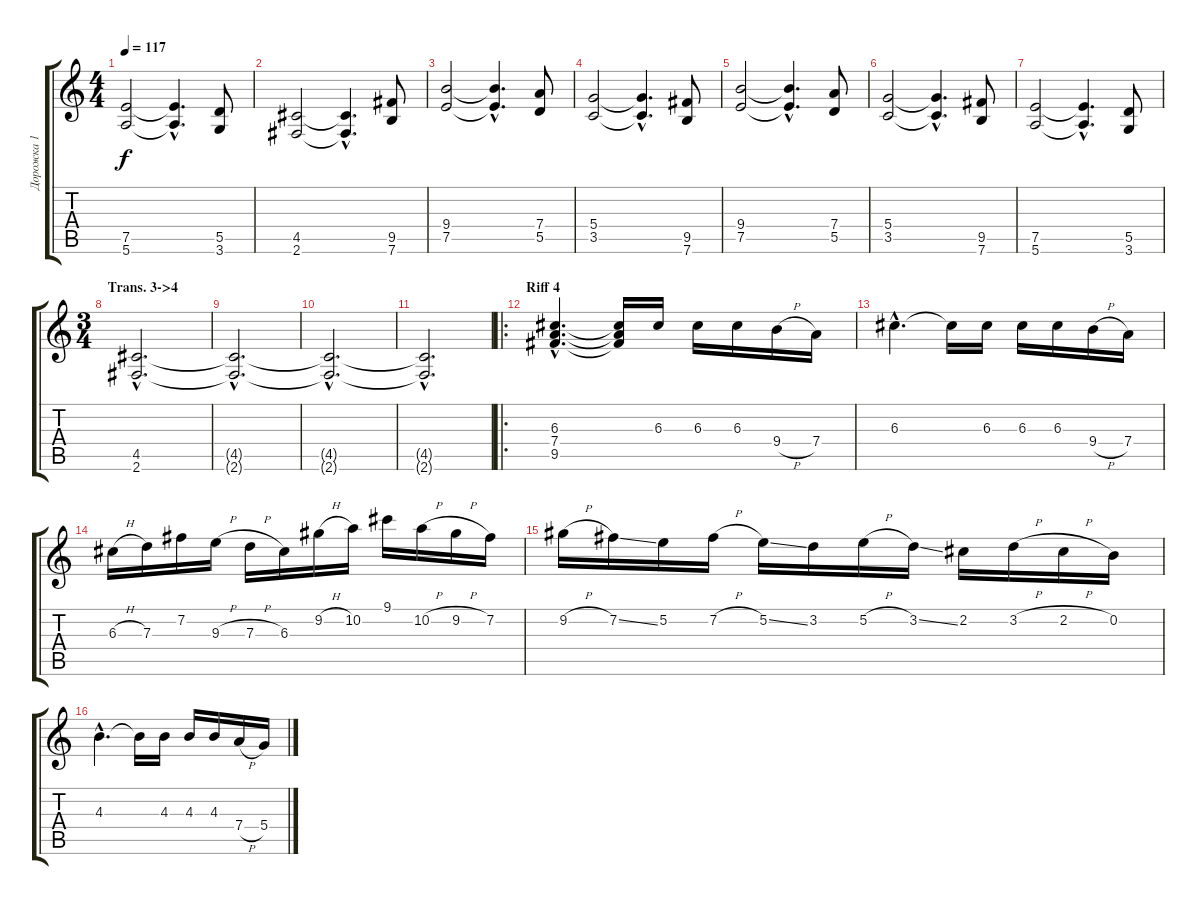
\track ("Дорожка 1" "Дорожка 1") {instrument distortionguitar}
\staff {score tabs}
\tuning (E4 B3 G3 D3 A2 E2) {hide}
\ts (4 4)
\tempo 117
\clef g2
\ks c
(7.5 5.6).2{dy f} (7.5{hac t} 5.6{hac t}).4{d} (5.5 3.6).8 |
(4.5 2.6).2 (4.5{hac t} 2.6{hac t}).4{d} (9.5 7.6).8 |
(9.4 7.5).2 (9.4{hac t} 7.5{hac t}).4{d} (7.4 5.5).8 |
(5.4 3.5).2 (5.4{hac t} 3.5{hac t}).4{d} (9.5 7.6).8 |
(9.4 7.5).2 (9.4{hac t} 7.5{hac t}).4{d} (7.4 5.5).8 |
(5.4 3.5).2 (5.4{hac t} 3.5{hac t}).4{d} (9.5 7.6).8 |
(7.5 5.6).2 (7.5{hac t} 5.6{hac t}).4{d} (5.5 3.6).8 |
\ts (3 4)
\section ("" "Trans. 3->4")
(4.5{hac} 2.6{hac}).2{d} |
(4.5{hac t} 2.6{hac t}).2{d} |
(4.5{hac t} 2.6{hac t}).2{d} |
(4.5{hac t} 2.6{hac t}).2{d} |
\ro
\section ("" "Riff 4")
(6.3{hac} 7.4{hac} 9.5{hac}).4{d} (6.3{t} 7.4{t} 9.5{t}).16 6.3.16 6.3.16 6.3.16 9.4{h}.16 7.4.16 |
6.3{hac}.4{d} 6.3{t}.16 6.3.16 6.3.16 6.3.16 9.4{h}.16 7.4.16 |
6.3{h}.16 7.3.16 7.2.16 9.3{h}.16 7.3{h}.16 6.3.16 9.2{h}.16 10.2.16 9.1.16 10.2{h}.16 9.2{h}.16 7.2.16 |
9.2{h}.16 7.2{ss}.16 5.2.16 7.2{h}.16 5.2{ss}.16 3.2.16 5.2{h}.16 3.2{ss}.16 2.2.16 3.2{h}.16 2.2{h}.16 0.2.16 |
4.3{hac}.4{d} 4.3{t}.16 4.3.16 4.3.16 4.3.16 7.4{h}.16 5.4.16
